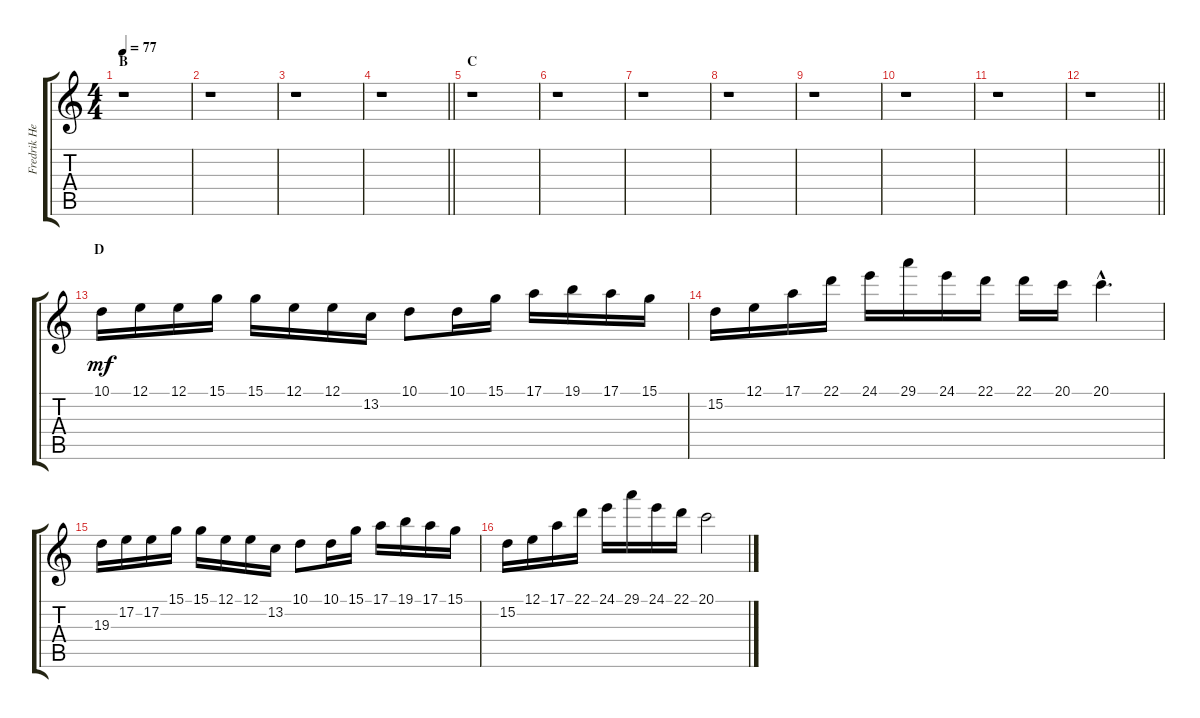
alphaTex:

\track ("Fredrik Hermansson - keys" "Fredrik He") {instrument acousticgrandpiano}
\staff {score tabs}
\tuning (E4 B3 G3 D3 A2 E2) {hide}
\ts (4 4)
\section ("" "B")
\tempo 77
\clef g2
\ks c
r.1{dy mf} |
r.1 |
r.1 |
\barLineRight lightlight
r.1 |
\section ("" "C")
r.1 |
r.1 |
r.1 |
r.1 |
r.1 |
r.1 |
r.1 |
\barLineRight lightlight
r.1 |
\section ("" "D")
10.1.16 12.1.16 12.1.16 15.1.16 15.1.16 12.1.16 12.1.16 13.2.16 10.1.8 10.1.16 15.1.16 17.1.16 19.1.16 17.1.16 15.1.16 |
15.2.16 12.1.16 17.1.16 22.1.16 24.1.16 29.1.16 24.1.16 22.1.16 22.1.16 20.1.16 20.1{hac}.4{d} |
19.3.16 17.2.16 17.2.16 15.1.16 15.1.16 12.1.16 12.1.16 13.2.16 10.1.8 10.1.16 15.1.16 17.1.16 19.1.16 17.1.16 15.1.16 |
15.2.16 12.1.16 17.1.16 22.1.16 24.1.16 29.1.16 24.1.16 22.1.16 20.1.2
